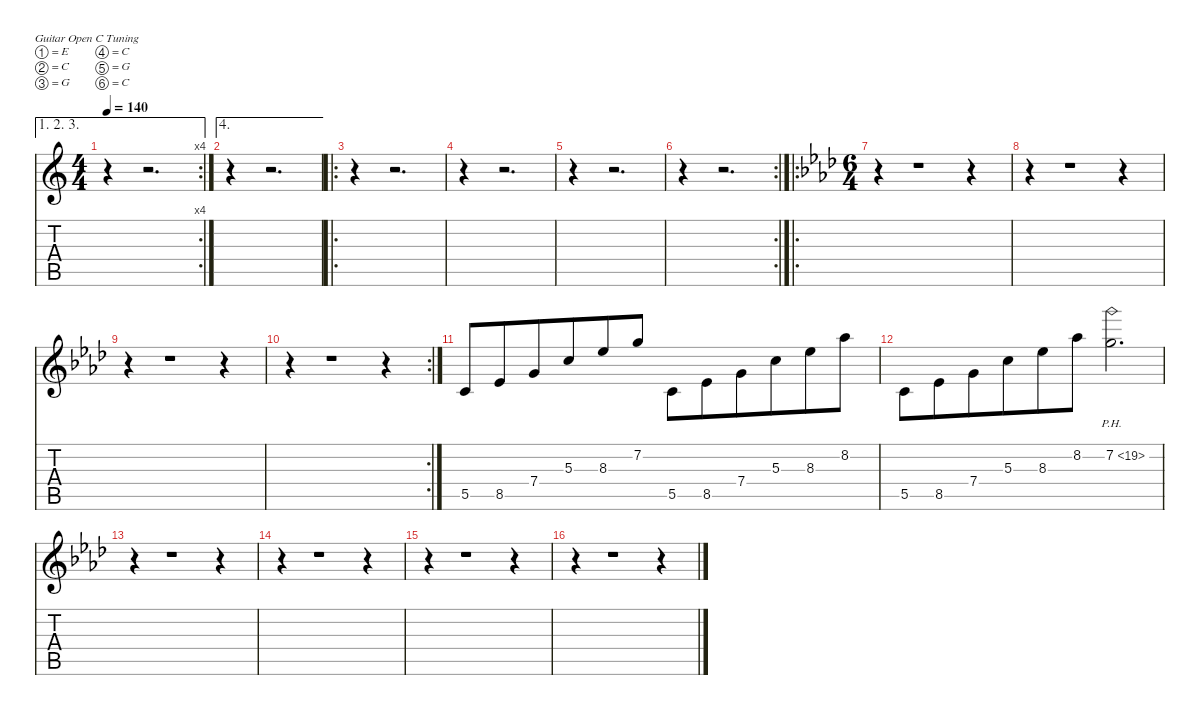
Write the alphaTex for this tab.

\defaultSystemsLayout 4
\hideDynamics
\bracketExtendMode nobrackets
\singleTrackTrackNamePolicy hidden
\multiTrackTrackNamePolicy hidden
\firstSystemTrackNameMode fullname
\firstSystemTrackNameOrientation horizontal
\otherSystemsTrackNameOrientation horizontal
\track ("Guitar 2" "dist.guit.") {instrument distortionguitar}
\staff {score tabs}
\tuning (E4 C4 G3 C3 G2 C2)
\ae (1 2 3)
\rc 4
\ts (4 4)
\tempo 140
\clef g2
\ks c
r.4{dy f beam Down} r.2{d beam Down} |
\ae 4
r.4{beam Down} r.2{d beam Down} |
\ro
r.4{beam Down} r.2{d beam Down} |
r.4{beam Down} r.2{d beam Down} |
r.4{beam Down} r.2{d beam Down} |
\rc 2
r.4{beam Down} r.2{d beam Down} |
\ro
\ts (6 4)
\beaming (8 6 6)
\ks ab
r.4{beam Down} r.1{beam Down} r.4{beam Down} |
r.4{beam Down} r.1{beam Down} r.4{beam Down} |
r.4{beam Down} r.1{beam Down} r.4{beam Down} |
\rc 2
r.4{beam Down} r.1{beam Down} r.4{beam Down} |
5.5{acc forcenatural}.8{beam Up} 8.5{acc b}.8{beam Up} 7.4{acc forcenatural}.8{beam Up} 5.3{acc forcenatural}.8{beam Up} 8.3{acc b}.8{beam Up} 7.2{acc forcenatural}.8{beam Up} 5.5{acc forcenatural}.8{beam Down} 8.5{acc b}.8{beam Down} 7.4{acc forcenatural}.8{beam Down} 5.3{acc forcenatural}.8{beam Down} 8.3{acc b}.8{beam Down} 8.2{acc b}.8{beam Down} |
5.5{acc forcenatural}.8{beam Down} 8.5{acc b}.8{beam Down} 7.4{acc forcenatural}.8{beam Down} 5.3{acc forcenatural}.8{beam Down} 8.3{acc b}.8{beam Down} 8.2{acc b}.8{beam Down} 7.2{ph 12 acc forcenatural}.2{d beam Down} |
r.4{beam Down} r.1{beam Down} r.4{beam Down} |
r.4{beam Down} r.1{beam Down} r.4{beam Down} |
r.4{beam Down} r.1{beam Down} r.4{beam Down} |
r.4{beam Down} r.1{beam Down} r.4{beam Down}
